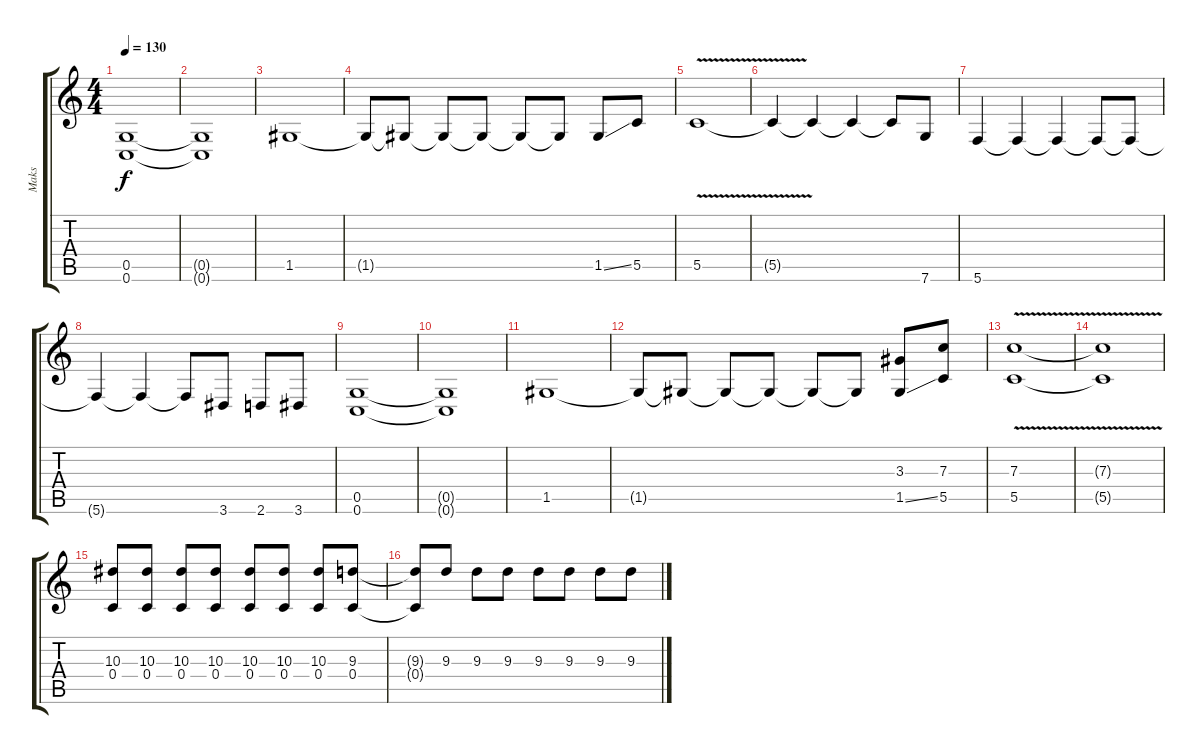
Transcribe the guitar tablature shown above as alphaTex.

\track ("Maks" "Maks") {instrument distortionguitar}
\staff {score tabs}
\tuning (D4 A3 F3 C3 G2 C2) {hide}
\ts (4 4)
\tempo 130
\clef g2
\ks c
(0.5 0.6).1{dy f} |
(0.5{t} 0.6{t}).1 |
1.5.1 |
1.5{t}.8 1.5{t}.8 1.5{t}.8 1.5{t}.8 1.5{t}.8 1.5{t}.8 1.5{ss}.8 5.5.8 |
5.5{v}.1 |
5.5{t}.4 5.5{t}.4 5.5{t}.4 5.5{t}.8 7.6.8 |
5.6.4 5.6{t}.4 5.6{t}.4 5.6{t}.8 5.6{t}.8 |
5.6{t}.4 5.6{t}.4 5.6{t}.8 3.6.8 2.6.8 3.6.8 |
(0.5 0.6).1 |
(0.5{t} 0.6{t}).1 |
1.5.1 |
1.5{t}.8 1.5{t}.8 1.5{t}.8 1.5{t}.8 1.5{t}.8 1.5{t}.8 (3.3 1.5{ss}).8 (7.3 5.5).8 |
(7.3 5.5{v}).1 |
(7.3{t} 5.5{t}).1 |
(10.3 0.4).8 (10.3 0.4).8 (10.3 0.4).8 (10.3 0.4).8 (10.3 0.4).8 (10.3 0.4).8 (10.3 0.4).8 (9.3 0.4).8 |
(9.3{t} 0.4{t}).8 9.3.8 9.3.8 9.3.8 9.3.8 9.3.8 9.3.8 9.3.8
